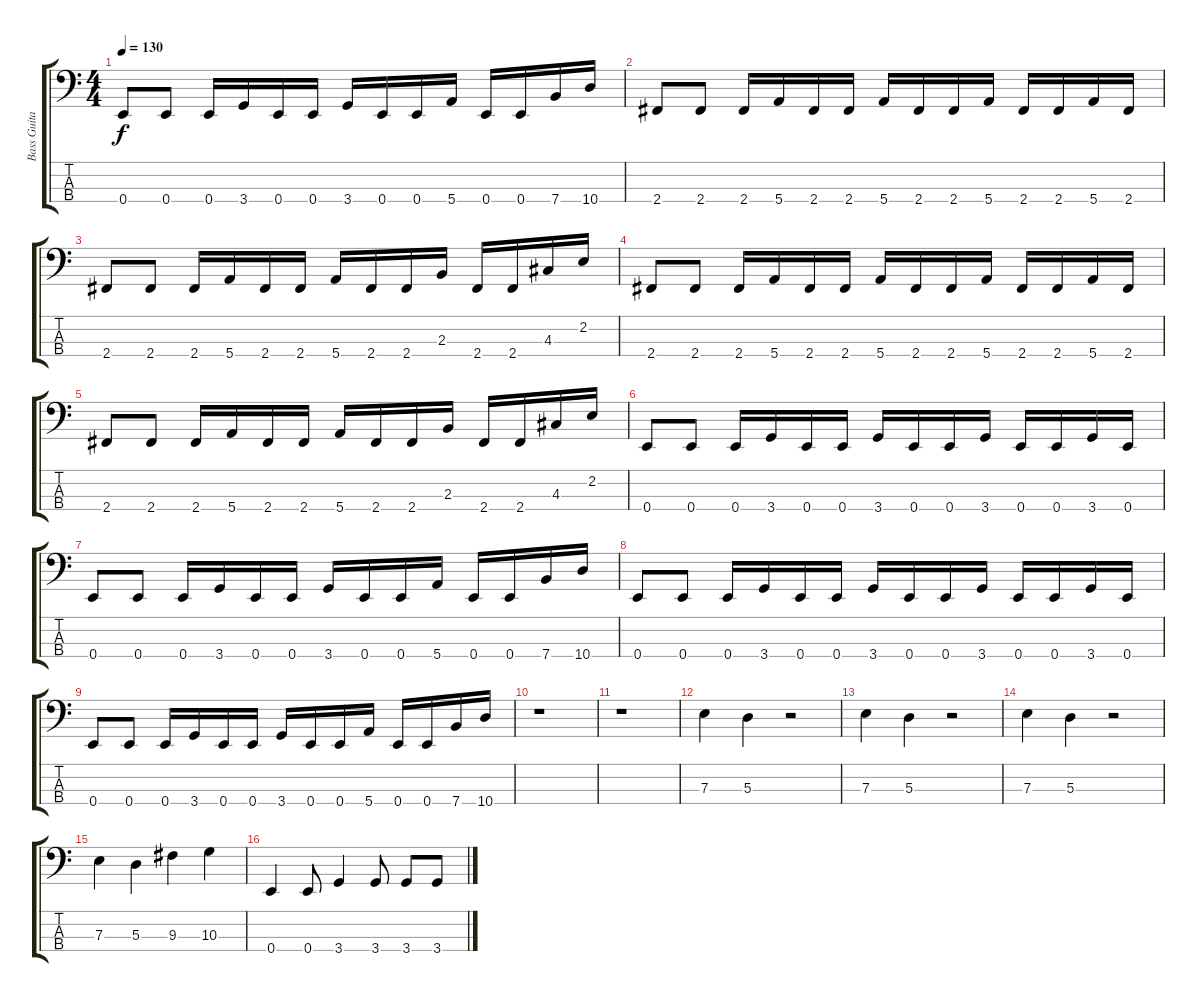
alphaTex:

\track ("Bass Guitar" "Bass Guita") {instrument electricbasspick}
\staff {score tabs}
\tuning (G2 D2 A1 E1) {hide}
\ts (4 4)
\tempo 130
\clef f4
\ks c
0.4.8{dy f} 0.4.8 0.4.16 3.4.16 0.4.16 0.4.16 3.4.16 0.4.16 0.4.16 5.4.16 0.4.16 0.4.16 7.4.16 10.4.16 |
2.4.8 2.4.8 2.4.16 5.4.16 2.4.16 2.4.16 5.4.16 2.4.16 2.4.16 5.4.16 2.4.16 2.4.16 5.4.16 2.4.16 |
2.4.8 2.4.8 2.4.16 5.4.16 2.4.16 2.4.16 5.4.16 2.4.16 2.4.16 2.3.16 2.4.16 2.4.16 4.3.16 2.2.16 |
2.4.8 2.4.8 2.4.16 5.4.16 2.4.16 2.4.16 5.4.16 2.4.16 2.4.16 5.4.16 2.4.16 2.4.16 5.4.16 2.4.16 |
2.4.8 2.4.8 2.4.16 5.4.16 2.4.16 2.4.16 5.4.16 2.4.16 2.4.16 2.3.16 2.4.16 2.4.16 4.3.16 2.2.16 |
0.4.8 0.4.8 0.4.16 3.4.16 0.4.16 0.4.16 3.4.16 0.4.16 0.4.16 3.4.16 0.4.16 0.4.16 3.4.16 0.4.16 |
0.4.8 0.4.8 0.4.16 3.4.16 0.4.16 0.4.16 3.4.16 0.4.16 0.4.16 5.4.16 0.4.16 0.4.16 7.4.16 10.4.16 |
0.4.8 0.4.8 0.4.16 3.4.16 0.4.16 0.4.16 3.4.16 0.4.16 0.4.16 3.4.16 0.4.16 0.4.16 3.4.16 0.4.16 |
0.4.8 0.4.8 0.4.16 3.4.16 0.4.16 0.4.16 3.4.16 0.4.16 0.4.16 5.4.16 0.4.16 0.4.16 7.4.16 10.4.16 |
r.1 |
r.1 |
7.3.4 5.3.4 r.2 |
7.3.4 5.3.4 r.2 |
7.3.4 5.3.4 r.2 |
7.3.4 5.3.4 9.3.4 10.3.4 |
0.4.4 0.4.8 3.4.4 3.4.8 3.4.8 3.4.8
